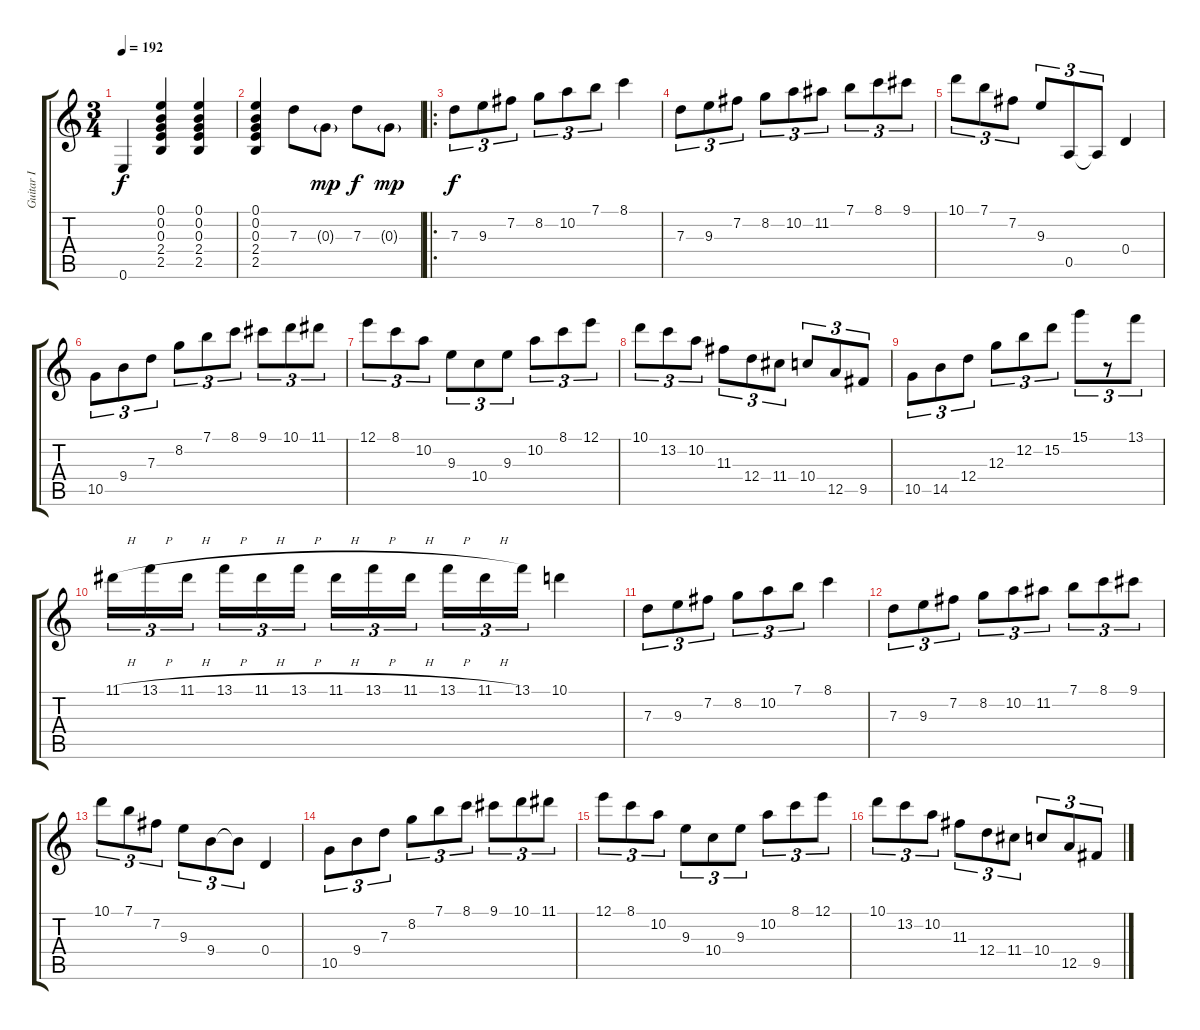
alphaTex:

\track ("Guitar I" "Guitar I") {instrument acousticguitarnylon}
\staff {score tabs}
\tuning (E4 B3 G3 D3 A2 E2) {hide}
\ts (3 4)
\tempo 192
\clef g2
\ks c
0.6.4{dy f} (0.1 0.2 0.3 2.4 2.5).4 (0.1 0.2 0.3 2.4 2.5).4 |
(0.1 0.2 0.3 2.4 2.5).4 7.3.8 0.3{g}.8{dy mp} 7.3.8{dy f} 0.3{g}.8{dy mp} |
\ro
7.3.8{tu (3 2) dy f} 9.3.8{tu (3 2)} 7.2.8{tu (3 2)} 8.2.8{tu (3 2)} 10.2.8{tu (3 2)} 7.1.8{tu (3 2)} 8.1.4 |
7.3.8{tu (3 2)} 9.3.8{tu (3 2)} 7.2.8{tu (3 2)} 8.2.8{tu (3 2)} 10.2.8{tu (3 2)} 11.2.8{tu (3 2)} 7.1.8{tu (3 2)} 8.1.8{tu (3 2)} 9.1.8{tu (3 2)} |
10.1.8{tu (3 2)} 7.1.8{tu (3 2)} 7.2.8{tu (3 2)} 9.3.8{tu (3 2)} 0.5.8{tu (3 2)} 0.5{t}.8{tu (3 2)} 0.4.4 |
10.5.8{tu (3 2)} 9.4.8{tu (3 2)} 7.3.8{tu (3 2)} 8.2.8{tu (3 2)} 7.1.8{tu (3 2)} 8.1.8{tu (3 2)} 9.1.8{tu (3 2)} 10.1.8{tu (3 2)} 11.1.8{tu (3 2)} |
12.1.8{tu (3 2)} 8.1.8{tu (3 2)} 10.2.8{tu (3 2)} 9.3.8{tu (3 2)} 10.4.8{tu (3 2)} 9.3.8{tu (3 2)} 10.2.8{tu (3 2)} 8.1.8{tu (3 2)} 12.1.8{tu (3 2)} |
10.1.8{tu (3 2)} 13.2.8{tu (3 2)} 10.2.8{tu (3 2)} 11.3.8{tu (3 2)} 12.4.8{tu (3 2)} 11.4.8{tu (3 2)} 10.4.8{tu (3 2)} 12.5.8{tu (3 2)} 9.5.8{tu (3 2)} |
10.5.8{tu (3 2)} 14.5.8{tu (3 2)} 12.4.8{tu (3 2)} 12.3.8{tu (3 2)} 12.2.8{tu (3 2)} 15.2.8{tu (3 2)} 15.1.8{tu (3 2)} r.8{tu (3 2)} 13.1.8{tu (3 2)} |
11.1{h}.16{tu (3 2)} 13.1{h}.16{tu (3 2)} 11.1{h}.16{tu (3 2)} 13.1{h}.16{tu (3 2)} 11.1{h}.16{tu (3 2)} 13.1{h}.16{tu (3 2)} 11.1{h}.16{tu (3 2)} 13.1{h}.16{tu (3 2)} 11.1{h}.16{tu (3 2)} 13.1{h}.16{tu (3 2)} 11.1{h}.16{tu (3 2)} 13.1.16{tu (3 2)} 10.1.4 |
7.3.8{tu (3 2)} 9.3.8{tu (3 2)} 7.2.8{tu (3 2)} 8.2.8{tu (3 2)} 10.2.8{tu (3 2)} 7.1.8{tu (3 2)} 8.1.4 |
7.3.8{tu (3 2)} 9.3.8{tu (3 2)} 7.2.8{tu (3 2)} 8.2.8{tu (3 2)} 10.2.8{tu (3 2)} 11.2.8{tu (3 2)} 7.1.8{tu (3 2)} 8.1.8{tu (3 2)} 9.1.8{tu (3 2)} |
10.1.8{tu (3 2)} 7.1.8{tu (3 2)} 7.2.8{tu (3 2)} 9.3.8{tu (3 2)} 9.4.8{tu (3 2)} 9.4{t}.8{tu (3 2)} 0.4.4 |
10.5.8{tu (3 2)} 9.4.8{tu (3 2)} 7.3.8{tu (3 2)} 8.2.8{tu (3 2)} 7.1.8{tu (3 2)} 8.1.8{tu (3 2)} 9.1.8{tu (3 2)} 10.1.8{tu (3 2)} 11.1.8{tu (3 2)} |
12.1.8{tu (3 2)} 8.1.8{tu (3 2)} 10.2.8{tu (3 2)} 9.3.8{tu (3 2)} 10.4.8{tu (3 2)} 9.3.8{tu (3 2)} 10.2.8{tu (3 2)} 8.1.8{tu (3 2)} 12.1.8{tu (3 2)} |
10.1.8{tu (3 2)} 13.2.8{tu (3 2)} 10.2.8{tu (3 2)} 11.3.8{tu (3 2)} 12.4.8{tu (3 2)} 11.4.8{tu (3 2)} 10.4.8{tu (3 2)} 12.5.8{tu (3 2)} 9.5.8{tu (3 2)}
